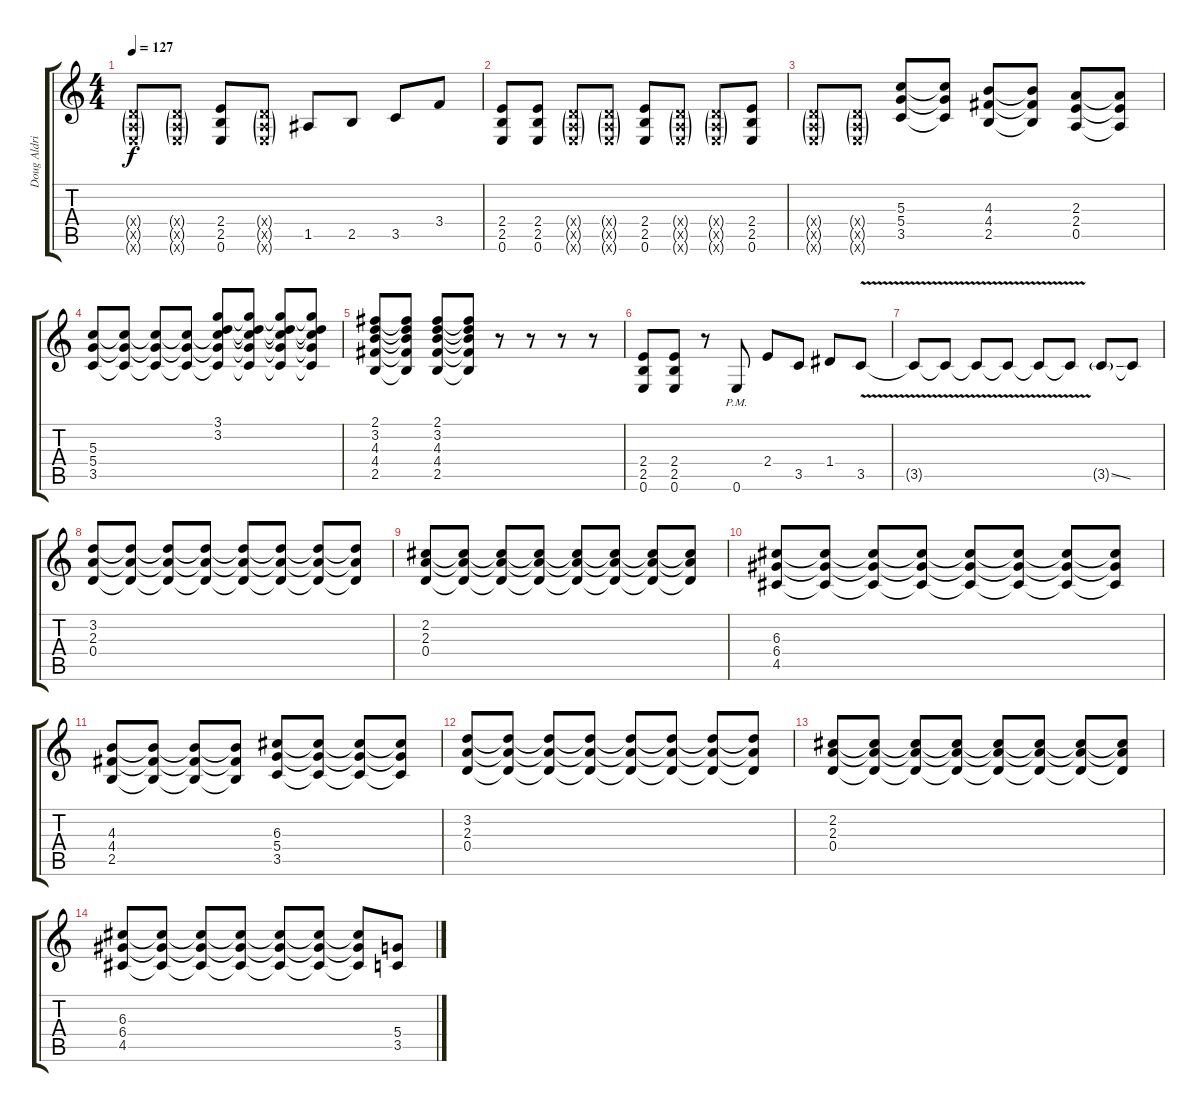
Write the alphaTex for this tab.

\track ("Doug Aldrich" "Doug Aldri") {instrument distortionguitar}
\staff {score tabs}
\tuning (E4 B3 G3 D3 A2 E2) {hide}
\ts (4 4)
\tempo 127
\clef g2
\ks c
(0.4{g x} 0.5{g x} 0.6{g x}).8{dy f} (0.4{g x} 0.5{g x} 0.6{g x}).8 (2.4 2.5 0.6).8 (0.4{g x} 0.5{g x} 0.6{g x}).8 1.5.8 2.5.8 3.5.8 3.4.8 |
(2.4 2.5 0.6).8 (2.4 2.5 0.6).8 (0.4{g x} 0.5{g x} 0.6{g x}).8 (0.4{g x} 0.5{g x} 0.6{g x}).8 (2.4 2.5 0.6).8 (0.4{g x} 0.5{g x} 0.6{g x}).8 (0.4{g x} 0.5{g x} 0.6{g x}).8 (2.4 2.5 0.6).8 |
(0.4{g x} 0.5{g x} 0.6{g x}).8 (0.4{g x} 0.5{g x} 0.6{g x}).8 (5.3 5.4 3.5).8 (5.3{t} 5.4{t} 3.5{t}).8 (4.3 4.4 2.5).8 (4.3{t} 4.4{t} 2.5{t}).8 (2.3 2.4 0.5).8 (2.3{t} 2.4{t} 0.5{t}).8 |
(5.3 5.4 3.5).8 (5.3{t} 5.4{t} 3.5{t}).8 (5.3{t} 5.4{t} 3.5{t}).8 (5.3{t} 5.4{t} 3.5{t}).8 (3.1 3.2 5.3{t} 5.4{t} 3.5{t}).8 (3.1{t} 3.2{t} 5.3{t} 5.4{t} 3.5{t}).8 (3.1{t} 3.2{t} 5.3{t} 5.4{t} 3.5{t}).8 (3.1{t} 3.2{t} 5.3{t} 5.4{t} 3.5{t}).8 |
(2.1 3.2 4.3 4.4 2.5).8 (2.1{t} 3.2{t} 4.3{t} 4.4{t} 2.5{t}).8 (2.1 3.2 4.3 4.4 2.5).8 (2.1{t} 3.2{t} 4.3{t} 4.4{t} 2.5{t}).8 r.8 r.8 r.8 r.8 |
(2.4 2.5 0.6).8 (2.4 2.5 0.6).8 r.8 0.6{pm}.8 2.4.8 3.5.8 1.4.8 3.5{v}.8 |
3.5{v t}.8 3.5{v t}.8 3.5{v t}.8 3.5{v t}.8 3.5{v t}.8 3.5{v t}.8 3.5{ss g}.8 3.5{t}.8 |
(3.2 2.3 0.4).8 (3.2{t} 2.3{t} 0.4{t}).8 (3.2{t} 2.3{t} 0.4{t}).8 (3.2{t} 2.3{t} 0.4{t}).8 (3.2{t} 2.3{t} 0.4{t}).8 (3.2{t} 2.3{t} 0.4{t}).8 (3.2{t} 2.3{t} 0.4{t}).8 (3.2{t} 2.3{t} 0.4{t}).8 |
(2.2 2.3 0.4).8 (2.2{t} 2.3{t} 0.4{t}).8 (2.2{t} 2.3{t} 0.4{t}).8 (2.2{t} 2.3{t} 0.4{t}).8 (2.2{t} 2.3{t} 0.4{t}).8 (2.2{t} 2.3{t} 0.4{t}).8 (2.2{t} 2.3{t} 0.4{t}).8 (2.2{t} 2.3{t} 0.4{t}).8 |
(6.3 6.4 4.5).8 (6.3{t} 6.4{t} 4.5{t}).8 (6.3{t} 6.4{t} 4.5{t}).8 (6.3{t} 6.4{t} 4.5{t}).8 (6.3{t} 6.4{t} 4.5{t}).8 (6.3{t} 6.4{t} 4.5{t}).8 (6.3{t} 6.4{t} 4.5{t}).8 (6.3{t} 6.4{t} 4.5{t}).8 |
(4.3 4.4 2.5).8 (4.3{t} 4.4{t} 2.5{t}).8 (4.3{t} 4.4{t} 2.5{t}).8 (4.3{t} 4.4{t} 2.5{t}).8 (6.3 5.4 3.5).8 (6.3{t} 5.4{t} 3.5{t}).8 (6.3{t} 5.4{t} 3.5{t}).8 (6.3{t} 5.4{t} 3.5{t}).8 |
(3.2 2.3 0.4).8 (3.2{t} 2.3{t} 0.4{t}).8 (3.2{t} 2.3{t} 0.4{t}).8 (3.2{t} 2.3{t} 0.4{t}).8 (3.2{t} 2.3{t} 0.4{t}).8 (3.2{t} 2.3{t} 0.4{t}).8 (3.2{t} 2.3{t} 0.4{t}).8 (3.2{t} 2.3{t} 0.4{t}).8 |
(2.2 2.3 0.4).8 (2.2{t} 2.3{t} 0.4{t}).8 (2.2{t} 2.3{t} 0.4{t}).8 (2.2{t} 2.3{t} 0.4{t}).8 (2.2{t} 2.3{t} 0.4{t}).8 (2.2{t} 2.3{t} 0.4{t}).8 (2.2{t} 2.3{t} 0.4{t}).8 (2.2{t} 2.3{t} 0.4{t}).8 |
(6.3 6.4 4.5).8 (6.3{t} 6.4{t} 4.5{t}).8 (6.3{t} 6.4{t} 4.5{t}).8 (6.3{t} 6.4{t} 4.5{t}).8 (6.3{t} 6.4{t} 4.5{t}).8 (6.3{t} 6.4{t} 4.5{t}).8 (6.3{t} 6.4{t} 4.5{t}).8 (5.4 3.5).8
